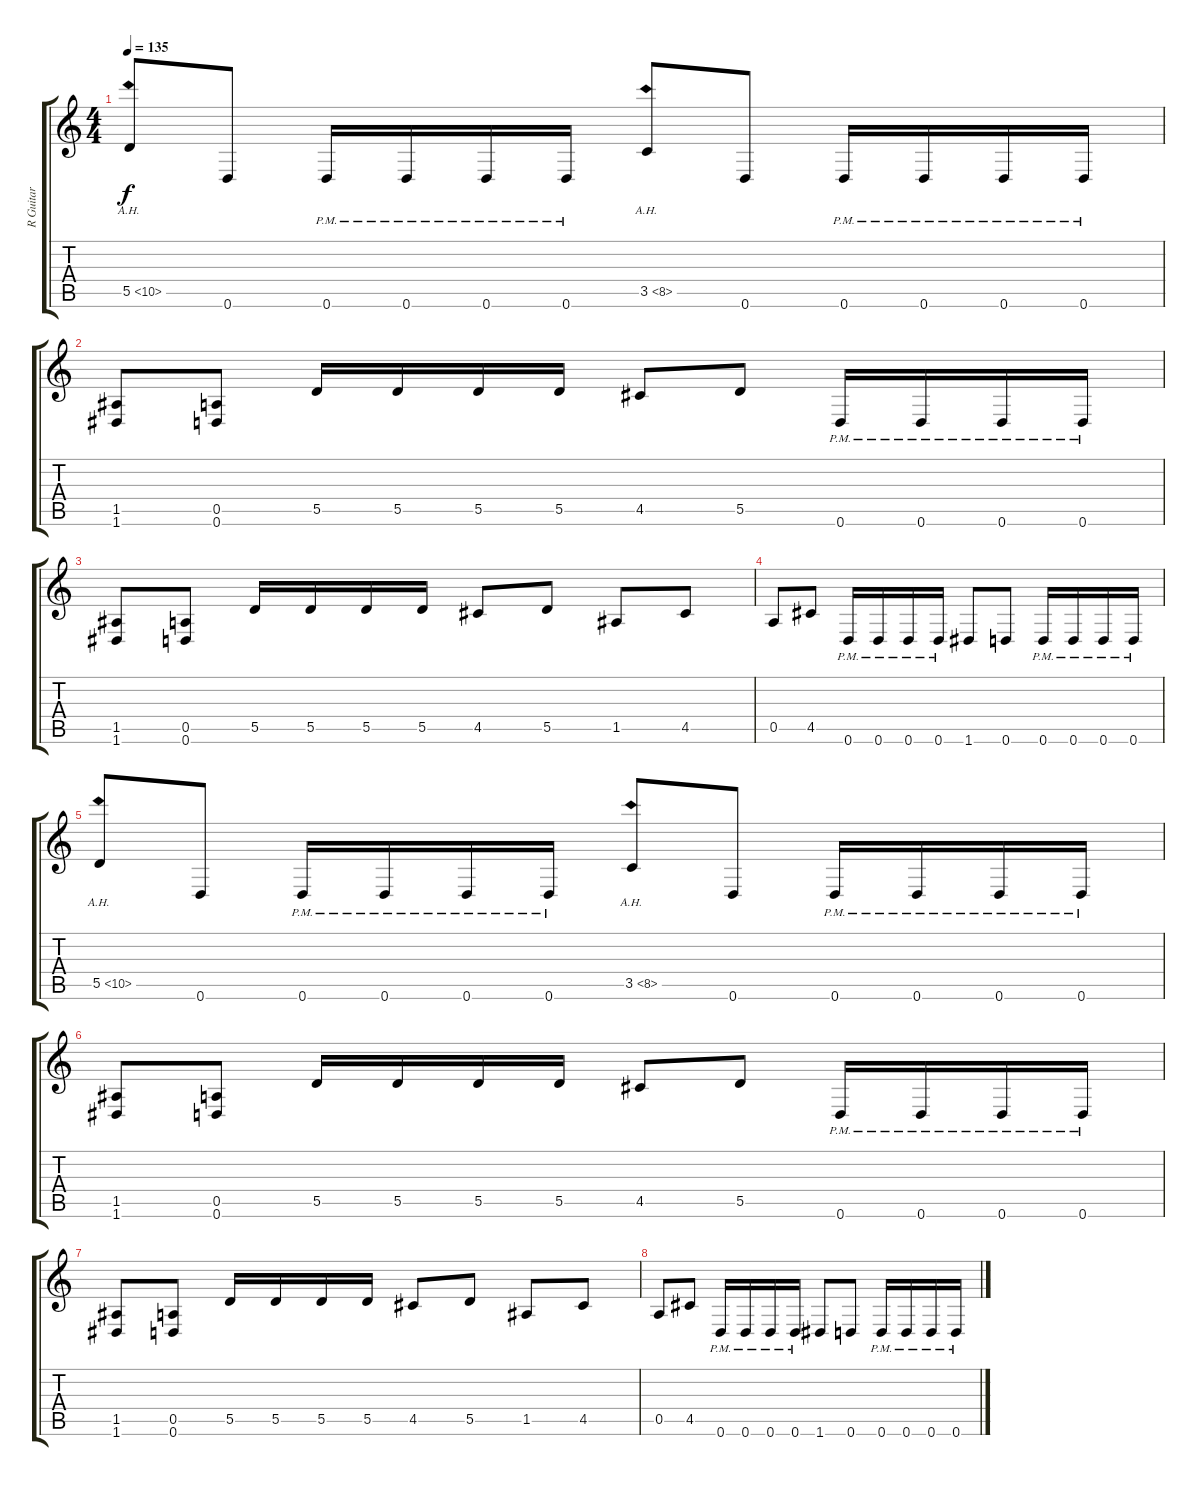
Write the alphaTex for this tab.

\track ("R Guitar" "R Guitar") {instrument distortionguitar}
\staff {score tabs}
\tuning (E4 B3 G3 D3 A2 D2) {hide}
\ts (4 4)
\tempo 135
\clef g2
\ks c
5.5{ah 5}.8{dy f} 0.6.8 0.6{pm}.16 0.6{pm}.16 0.6{pm}.16 0.6{pm}.16 3.5{ah 5}.8 0.6.8 0.6{pm}.16 0.6{pm}.16 0.6{pm}.16 0.6{pm}.16 |
(1.5 1.6).8 (0.5 0.6).8 5.5.16 5.5.16 5.5.16 5.5.16 4.5.8 5.5.8 0.6{pm}.16 0.6{pm}.16 0.6{pm}.16 0.6{pm}.16 |
(1.5 1.6).8 (0.5 0.6).8 5.5.16 5.5.16 5.5.16 5.5.16 4.5.8 5.5.8 1.5.8 4.5.8 |
0.5.8 4.5.8 0.6{pm}.16 0.6{pm}.16 0.6{pm}.16 0.6{pm}.16 1.6.8 0.6.8 0.6{pm}.16 0.6{pm}.16 0.6{pm}.16 0.6{pm}.16 |
5.5{ah 5}.8 0.6.8 0.6{pm}.16 0.6{pm}.16 0.6{pm}.16 0.6{pm}.16 3.5{ah 5}.8 0.6.8 0.6{pm}.16 0.6{pm}.16 0.6{pm}.16 0.6{pm}.16 |
(1.5 1.6).8 (0.5 0.6).8 5.5.16 5.5.16 5.5.16 5.5.16 4.5.8 5.5.8 0.6{pm}.16 0.6{pm}.16 0.6{pm}.16 0.6{pm}.16 |
(1.5 1.6).8 (0.5 0.6).8 5.5.16 5.5.16 5.5.16 5.5.16 4.5.8 5.5.8 1.5.8 4.5.8 |
0.5.8 4.5.8 0.6{pm}.16 0.6{pm}.16 0.6{pm}.16 0.6{pm}.16 1.6.8 0.6.8 0.6{pm}.16 0.6{pm}.16 0.6{pm}.16 0.6{pm}.16
